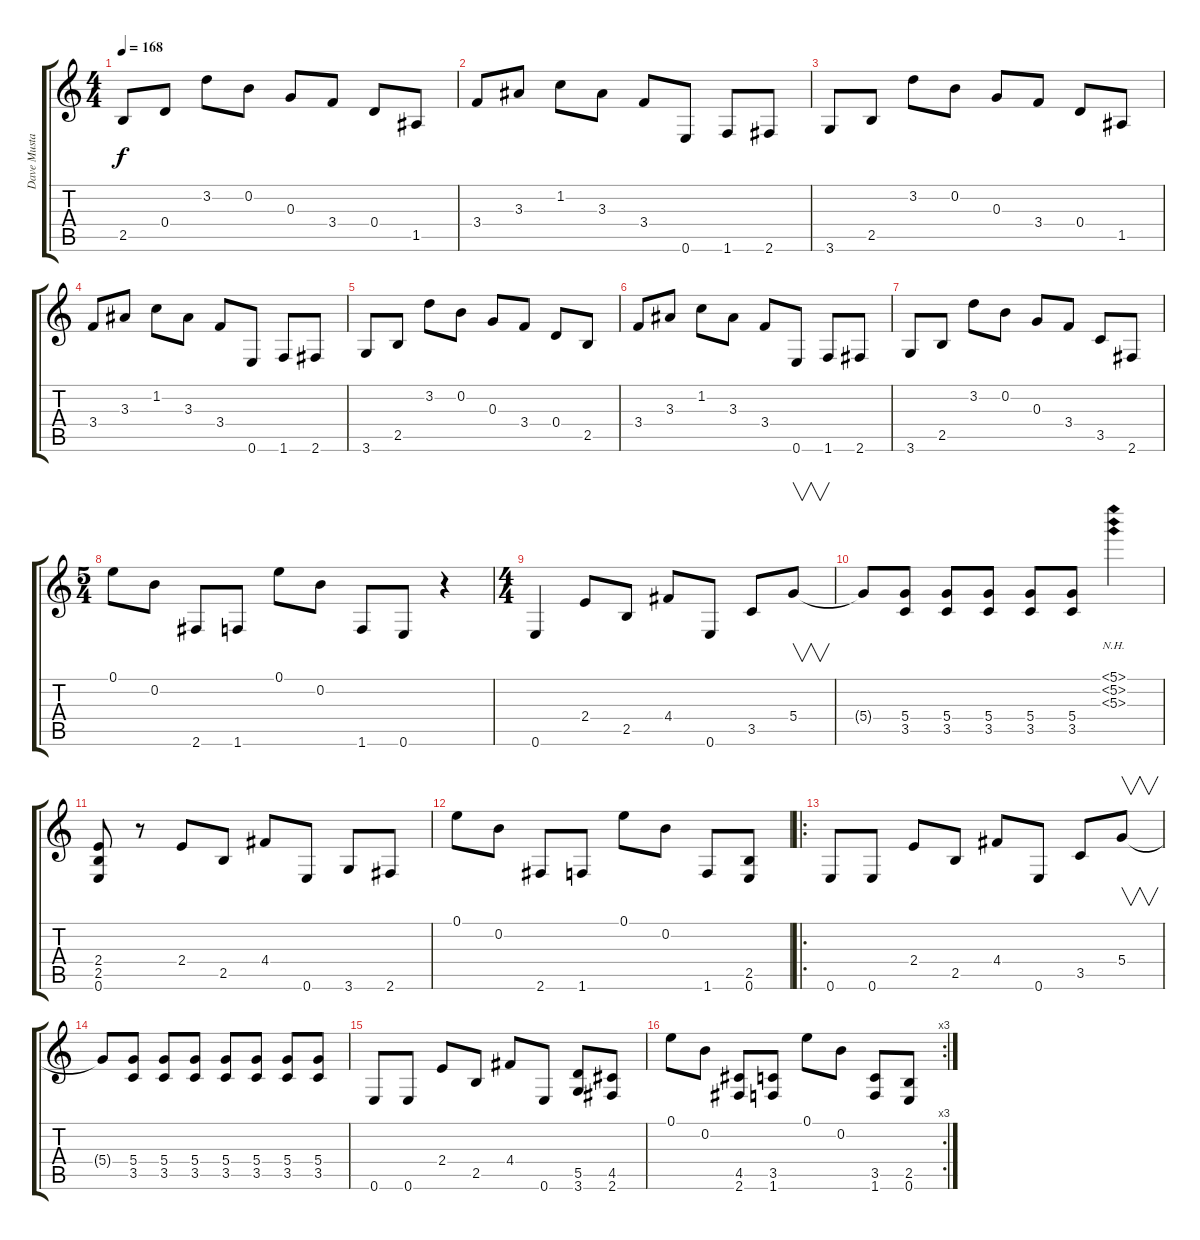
\track ("Dave Mustaine" "Dave Musta") {instrument distortionguitar}
\staff {score tabs}
\tuning (E4 B3 G3 D3 A2 E2) {hide}
\ts (4 4)
\tempo 168
\clef g2
\ks c
2.5.8{dy f} 0.4.8 3.2.8 0.2.8 0.3.8 3.4.8 0.4.8 1.5.8 |
3.4.8 3.3.8 1.2.8 3.3.8 3.4.8 0.6.8 1.6.8 2.6.8 |
3.6.8 2.5.8 3.2.8 0.2.8 0.3.8 3.4.8 0.4.8 1.5.8 |
3.4.8 3.3.8 1.2.8 3.3.8 3.4.8 0.6.8 1.6.8 2.6.8 |
3.6.8 2.5.8 3.2.8 0.2.8 0.3.8 3.4.8 0.4.8 2.5.8 |
3.4.8 3.3.8 1.2.8 3.3.8 3.4.8 0.6.8 1.6.8 2.6.8 |
3.6.8 2.5.8 3.2.8 0.2.8 0.3.8 3.4.8 3.5.8 2.6.8 |
\ts (5 4)
0.1.8 0.2.8 2.6.8 1.6.8 0.1.8 0.2.8 1.6.8 0.6.8 r.4 |
\ts (4 4)
0.6.4 2.4.8 2.5.8 4.4.8 0.6.8 3.5.8 5.4.8{v} |
5.4{t}.8 (5.4 3.5).8 (5.4 3.5).8 (5.4 3.5).8 (5.4 3.5).8 (5.4 3.5).8 (5.1{nh} 5.2{nh} 5.3{nh}).4 |
(2.4 2.5 0.6).8 r.8 2.4.8 2.5.8 4.4.8 0.6.8 3.6.8 2.6.8 |
0.1.8 0.2.8 2.6.8 1.6.8 0.1.8 0.2.8 1.6.8 (2.5 0.6).8 |
\ro
0.6.8 0.6.8 2.4.8 2.5.8 4.4.8 0.6.8 3.5.8 5.4.8{v} |
5.4{t}.8 (5.4 3.5).8 (5.4 3.5).8 (5.4 3.5).8 (5.4 3.5).8 (5.4 3.5).8 (5.4 3.5).8 (5.4 3.5).8 |
0.6.8 0.6.8 2.4.8 2.5.8 4.4.8 0.6.8 (5.5 3.6).8 (4.5 2.6).8 |
\rc 3
0.1.8 0.2.8 (4.5 2.6).8 (3.5 1.6).8 0.1.8 0.2.8 (3.5 1.6).8 (2.5 0.6).8
